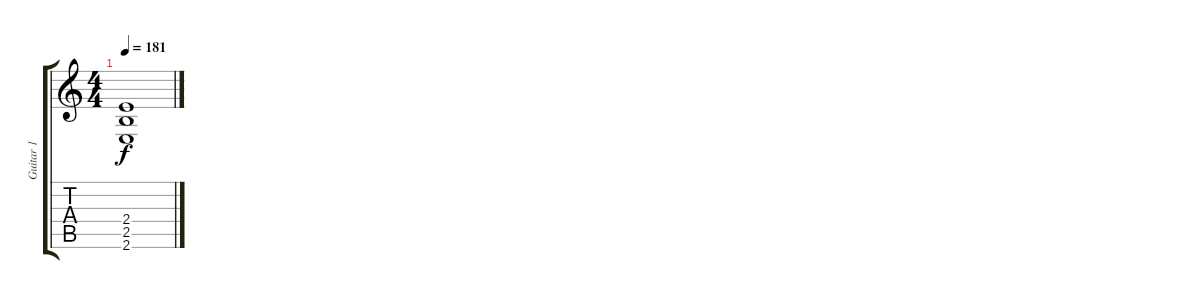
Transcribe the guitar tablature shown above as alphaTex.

\track ("Guitar 1" "Guitar 1") {instrument overdrivenguitar}
\staff {score tabs}
\tuning (E4 B3 G3 D3 A2 D2) {hide}
\ts (4 4)
\tempo 181
\clef g2
\ks c
(2.4 2.5 2.6).1{dy f}
